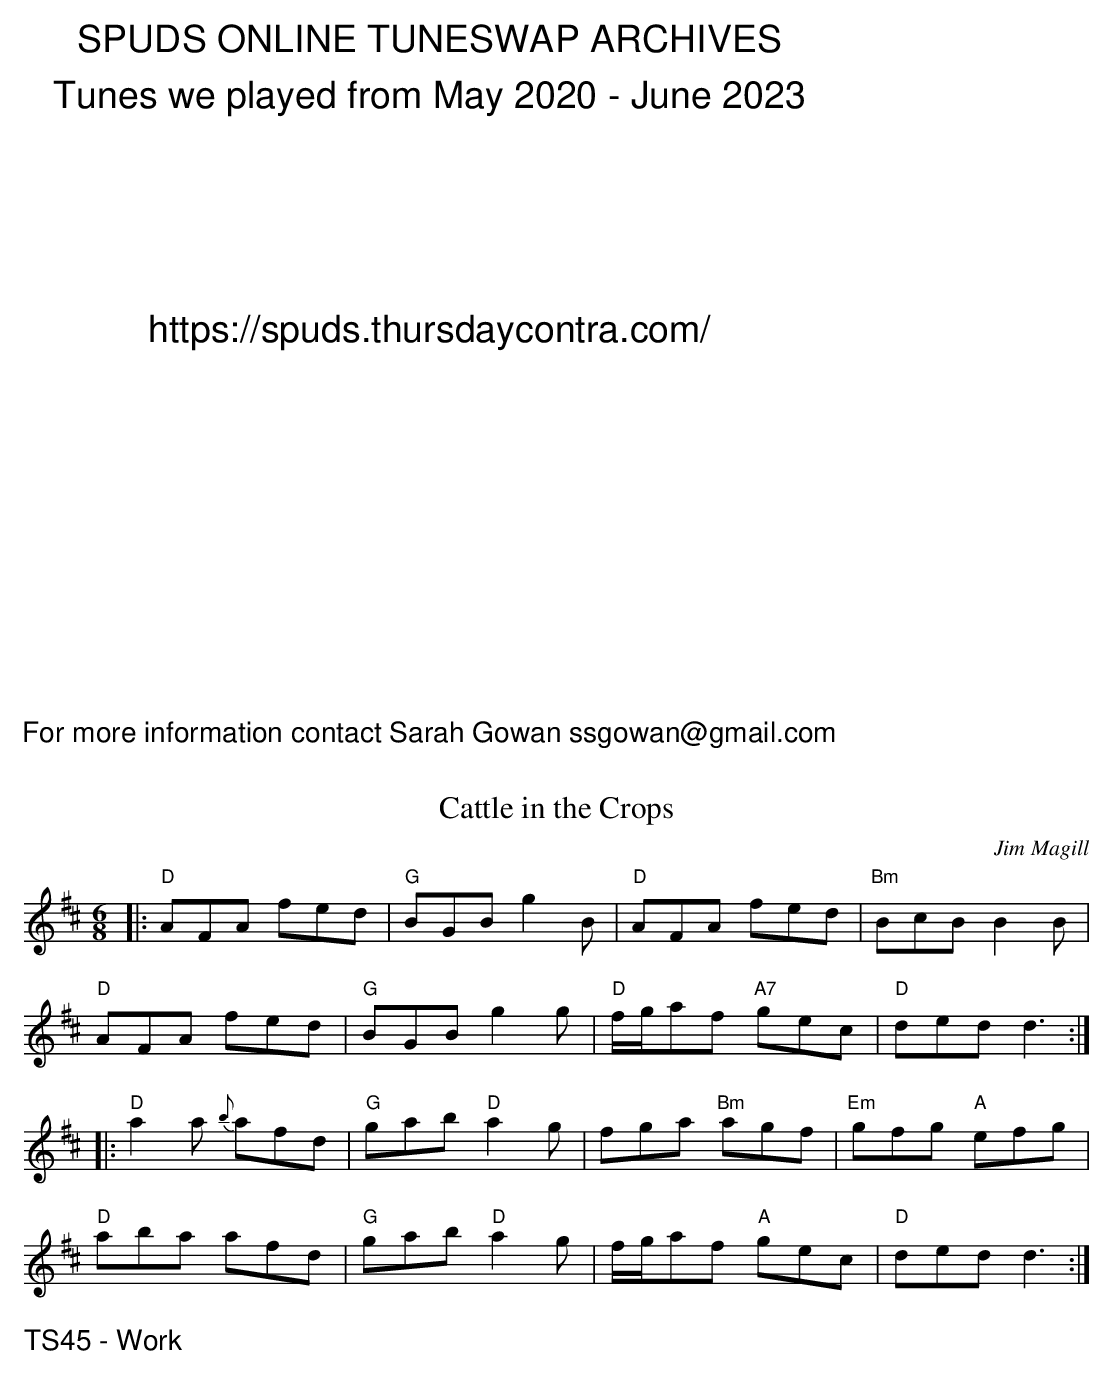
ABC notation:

X:1
T:Cattle in the Crops
C:Jim Magill
L:1/8
M:6/8
K:D
|:"D"AFA fed|"G"BGB g2B|"D"AFA fed|"Bm"BcB B2B|
"D"AFA fed|"G"BGB g2g|"D"f/g/af "A7"gec|"D"ded d3:|
|:"D"a2a {b}afd|"G"gab "D"a2g|fga "Bm"agf|"Em"gfg "A"efg|
"D"aba afd|"G"gab "D"a2g|f/g/af "A"gec|"D"ded d3:|
